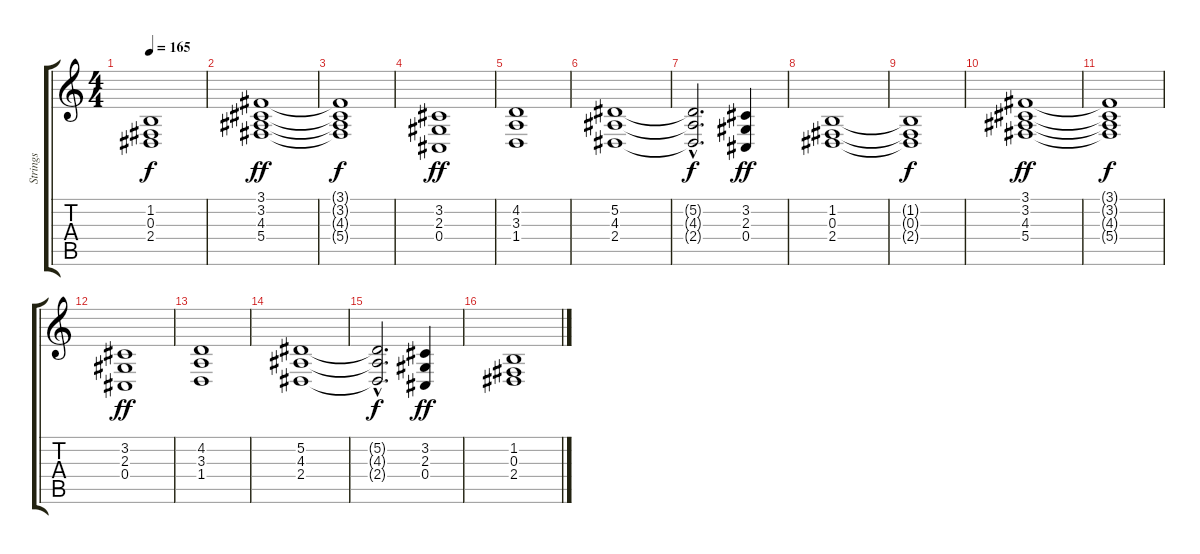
\track ("Strings" "Strings") {instrument stringensemble2}
\staff {score tabs}
\tuning (Eb4 Bb3 Gb3 Db3 Ab2 Eb2) {hide}
\ts (4 4)
\tempo 165
\clef g2
\ks c
(1.2{t} 0.3{t} 2.4{t}).1{dy f} |
(3.1 3.2 4.3 5.4).1{dy ff} |
(3.1{t} 3.2{t} 4.3{t} 5.4{t}).1{dy f} |
(3.2 2.3 0.4).1{dy ff} |
(4.2 3.3 1.4).1 |
(5.2 4.3 2.4).1 |
(5.2{hac t} 4.3{hac t} 2.4{hac t}).2{d dy f} (3.2 2.3 0.4).4{dy ff} |
(1.2 0.3 2.4).1 |
(1.2{t} 0.3{t} 2.4{t}).1{dy f} |
(3.1 3.2 4.3 5.4).1{dy ff} |
(3.1{t} 3.2{t} 4.3{t} 5.4{t}).1{dy f} |
(3.2 2.3 0.4).1{dy ff} |
(4.2 3.3 1.4).1 |
(5.2 4.3 2.4).1 |
(5.2{hac t} 4.3{hac t} 2.4{hac t}).2{d dy f} (3.2 2.3 0.4).4{dy ff} |
(1.2 0.3 2.4).1
